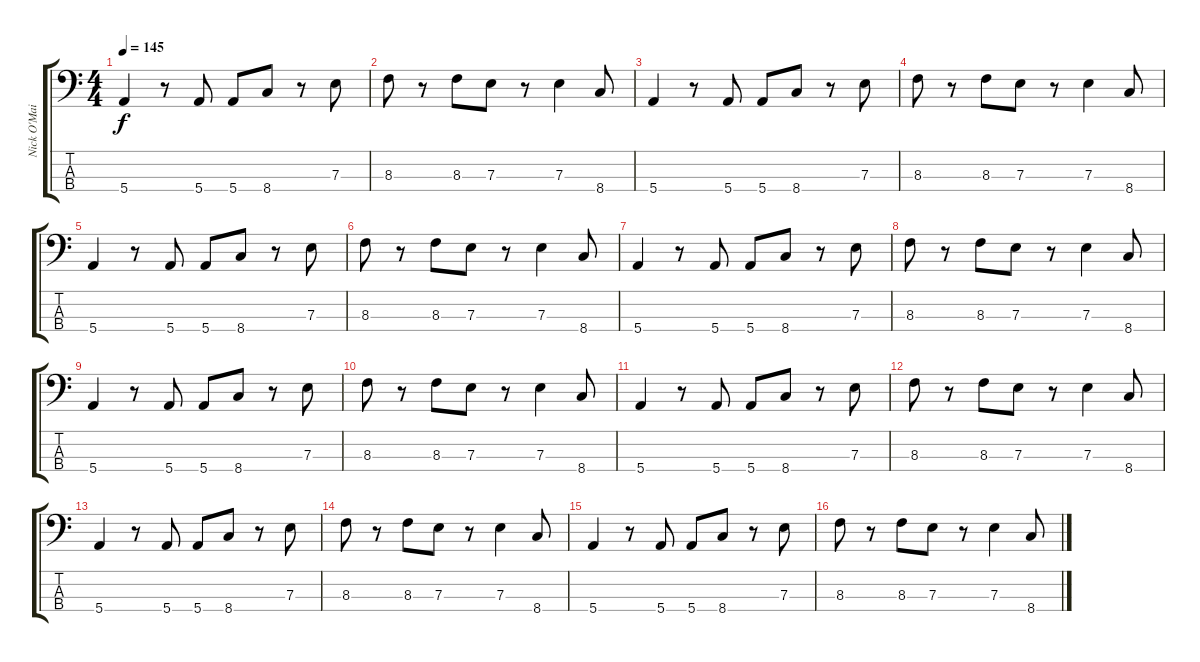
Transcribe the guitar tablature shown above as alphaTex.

\track ("Nick O'Maily" "Nick O'Mai") {instrument electricbassfinger}
\staff {score tabs}
\tuning (G2 D2 A1 E1) {hide}
\ts (4 4)
\tempo 145
\clef f4
\ks c
5.4.4{dy f} r.8 5.4.8 5.4.8 8.4.8 r.8 7.3.8 |
8.3.8 r.8 8.3.8 7.3.8 r.8 7.3.4 8.4.8 |
5.4.4 r.8 5.4.8 5.4.8 8.4.8 r.8 7.3.8 |
8.3.8 r.8 8.3.8 7.3.8 r.8 7.3.4 8.4.8 |
5.4.4 r.8 5.4.8 5.4.8 8.4.8 r.8 7.3.8 |
8.3.8 r.8 8.3.8 7.3.8 r.8 7.3.4 8.4.8 |
5.4.4 r.8 5.4.8 5.4.8 8.4.8 r.8 7.3.8 |
8.3.8 r.8 8.3.8 7.3.8 r.8 7.3.4 8.4.8 |
5.4.4 r.8 5.4.8 5.4.8 8.4.8 r.8 7.3.8 |
8.3.8 r.8 8.3.8 7.3.8 r.8 7.3.4 8.4.8 |
5.4.4 r.8 5.4.8 5.4.8 8.4.8 r.8 7.3.8 |
8.3.8 r.8 8.3.8 7.3.8 r.8 7.3.4 8.4.8 |
5.4.4 r.8 5.4.8 5.4.8 8.4.8 r.8 7.3.8 |
8.3.8 r.8 8.3.8 7.3.8 r.8 7.3.4 8.4.8 |
5.4.4 r.8 5.4.8 5.4.8 8.4.8 r.8 7.3.8 |
8.3.8 r.8 8.3.8 7.3.8 r.8 7.3.4 8.4.8
